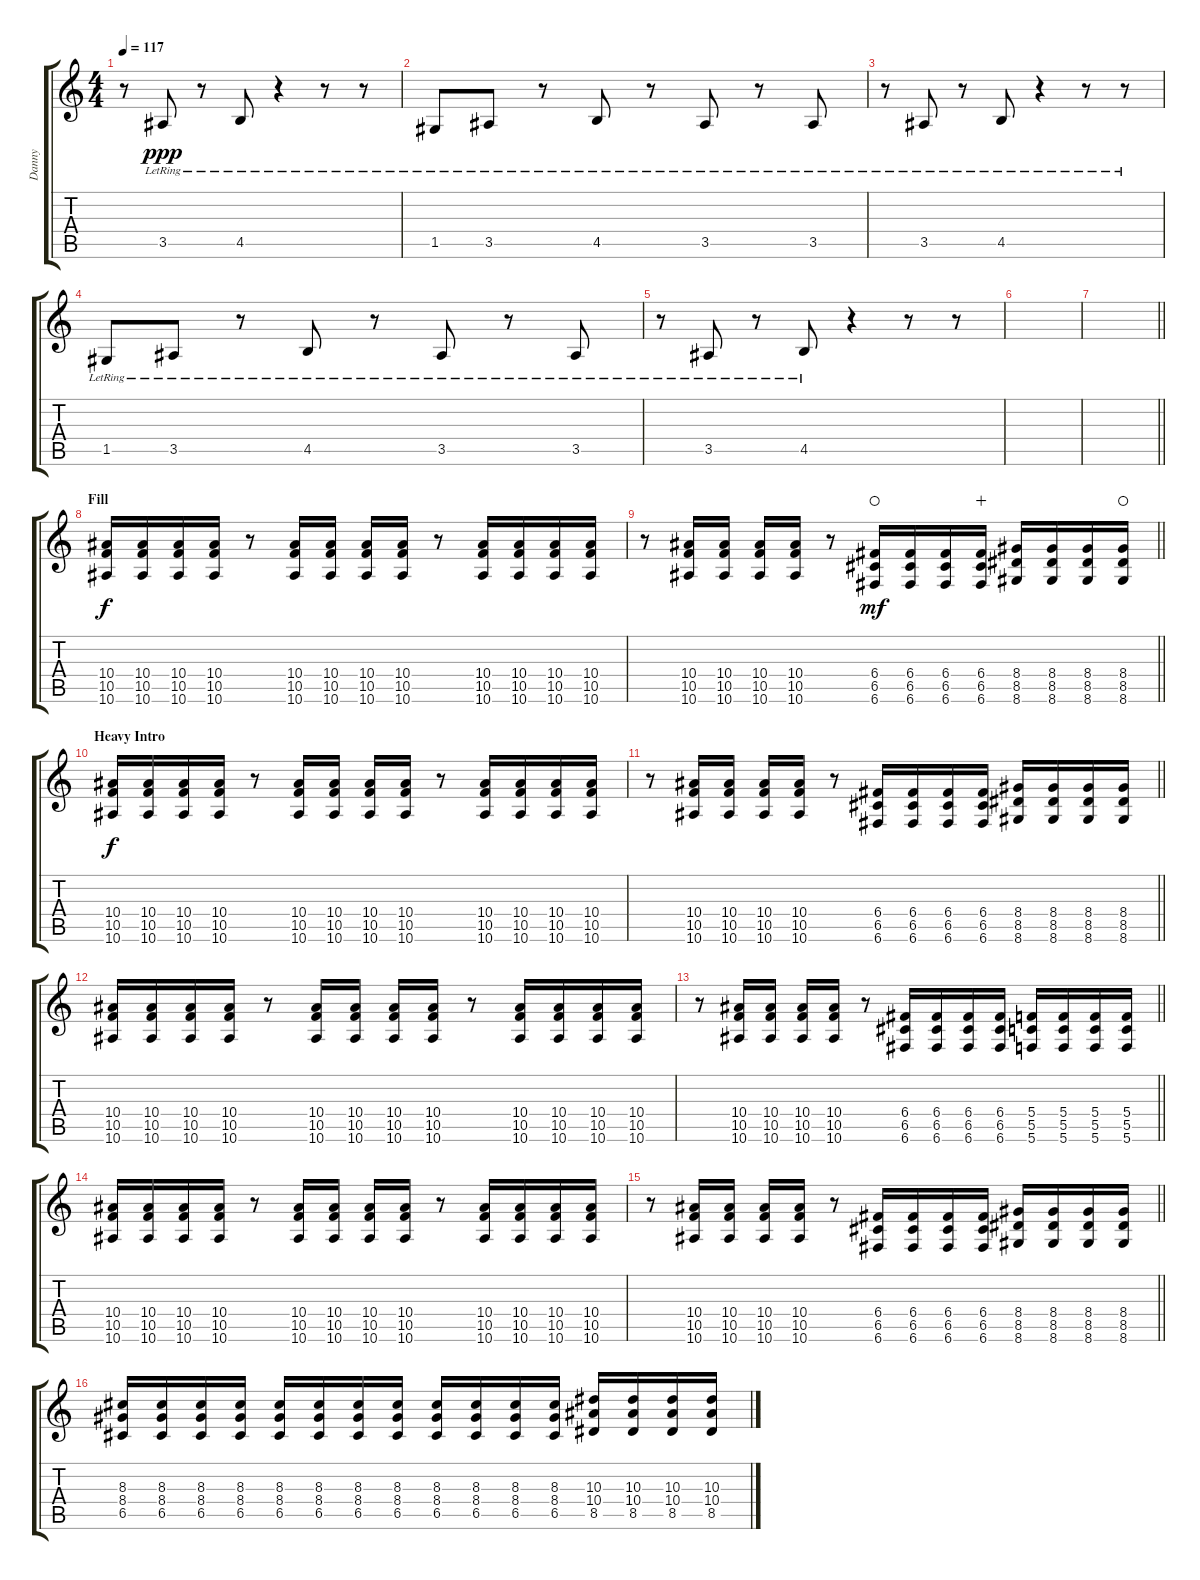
\track ("Danny" "Danny") {instrument distortionguitar}
\staff {score tabs}
\tuning (D4 A3 F3 C3 G2 C2) {hide}
\ts (4 4)
\tempo 117
\clef g2
\ks c
r.8{dy ppp} 3.5{lr}.8 r.8 4.5{lr}.8 r.4 r.8 r.8 |
1.5{lr}.8 3.5{lr}.8 r.8 4.5{lr}.8 r.8 3.5{lr}.8 r.8 3.5{lr}.8 |
r.8 3.5{lr}.8 r.8 4.5{lr}.8 r.4 r.8 r.8 |
1.5{lr}.8 3.5{lr}.8 r.8 4.5{lr}.8 r.8 3.5{lr}.8 r.8 3.5{lr}.8 |
r.8 3.5{lr}.8 r.8 4.5{lr}.8 r.4 r.8 r.8 |
|
\barLineRight lightlight
|
\section ("" "Fill")
(10.4 10.5 10.6).16{dy f volume 13 balance 8 instrument distortionguitar} (10.4 10.5 10.6).16 (10.4 10.5 10.6).16 (10.4 10.5 10.6).16 r.8 (10.4 10.5 10.6).16 (10.4 10.5 10.6).16 (10.4 10.5 10.6).16 (10.4 10.5 10.6).16 r.8 (10.4 10.5 10.6).16 (10.4 10.5 10.6).16 (10.4 10.5 10.6).16 (10.4 10.5 10.6).16 |
\barLineRight lightlight
r.8 (10.4 10.5 10.6).16 (10.4 10.5 10.6).16 (10.4 10.5 10.6).16 (10.4 10.5 10.6).16 r.8 (6.4 6.5 6.6).16{dy mf volume 6 instrument overdrivenguitar waho} (6.4 6.5 6.6).16 (6.4 6.5 6.6).16 (6.4 6.5 6.6).16{wahc} (8.4 8.5 8.6).16 (8.4 8.5 8.6).16 (8.4 8.5 8.6).16 (8.4 8.5 8.6).16{waho} |
\section ("" "Heavy Intro")
(10.4 10.5 10.6).16{dy f volume 13 instrument distortionguitar} (10.4 10.5 10.6).16 (10.4 10.5 10.6).16 (10.4 10.5 10.6).16 r.8 (10.4 10.5 10.6).16 (10.4 10.5 10.6).16 (10.4 10.5 10.6).16 (10.4 10.5 10.6).16 r.8 (10.4 10.5 10.6).16 (10.4 10.5 10.6).16 (10.4 10.5 10.6).16 (10.4 10.5 10.6).16 |
\barLineRight lightlight
r.8 (10.4 10.5 10.6).16 (10.4 10.5 10.6).16 (10.4 10.5 10.6).16 (10.4 10.5 10.6).16 r.8 (6.4 6.5 6.6).16 (6.4 6.5 6.6).16 (6.4 6.5 6.6).16 (6.4 6.5 6.6).16 (8.4 8.5 8.6).16 (8.4 8.5 8.6).16 (8.4 8.5 8.6).16 (8.4 8.5 8.6).16 |
(10.4 10.5 10.6).16 (10.4 10.5 10.6).16 (10.4 10.5 10.6).16 (10.4 10.5 10.6).16 r.8 (10.4 10.5 10.6).16 (10.4 10.5 10.6).16 (10.4 10.5 10.6).16 (10.4 10.5 10.6).16 r.8 (10.4 10.5 10.6).16 (10.4 10.5 10.6).16 (10.4 10.5 10.6).16 (10.4 10.5 10.6).16 |
\barLineRight lightlight
r.8 (10.4 10.5 10.6).16 (10.4 10.5 10.6).16 (10.4 10.5 10.6).16 (10.4 10.5 10.6).16 r.8 (6.4 6.5 6.6).16 (6.4 6.5 6.6).16 (6.4 6.5 6.6).16 (6.4 6.5 6.6).16 (5.4 5.5 5.6).16 (5.4 5.5 5.6).16 (5.4 5.5 5.6).16 (5.4 5.5 5.6).16 |
(10.4 10.5 10.6).16 (10.4 10.5 10.6).16 (10.4 10.5 10.6).16 (10.4 10.5 10.6).16 r.8 (10.4 10.5 10.6).16 (10.4 10.5 10.6).16 (10.4 10.5 10.6).16 (10.4 10.5 10.6).16 r.8 (10.4 10.5 10.6).16 (10.4 10.5 10.6).16 (10.4 10.5 10.6).16 (10.4 10.5 10.6).16 |
\barLineRight lightlight
r.8 (10.4 10.5 10.6).16 (10.4 10.5 10.6).16 (10.4 10.5 10.6).16 (10.4 10.5 10.6).16 r.8 (6.4 6.5 6.6).16 (6.4 6.5 6.6).16 (6.4 6.5 6.6).16 (6.4 6.5 6.6).16 (8.4 8.5 8.6).16 (8.4 8.5 8.6).16 (8.4 8.5 8.6).16 (8.4 8.5 8.6).16 |
(8.3 8.4 6.5).16 (8.3 8.4 6.5).16 (8.3 8.4 6.5).16 (8.3 8.4 6.5).16 (8.3 8.4 6.5).16 (8.3 8.4 6.5).16 (8.3 8.4 6.5).16 (8.3 8.4 6.5).16 (8.3 8.4 6.5).16 (8.3 8.4 6.5).16 (8.3 8.4 6.5).16 (8.3 8.4 6.5).16 (10.3 10.4 8.5).16 (10.3 10.4 8.5).16 (10.3 10.4 8.5).16 (10.3 10.4 8.5).16
